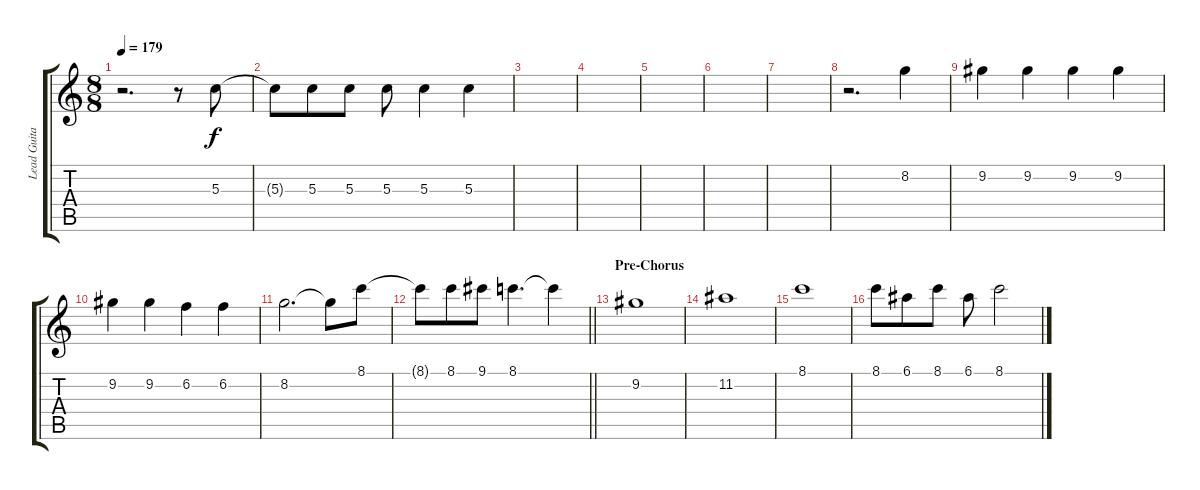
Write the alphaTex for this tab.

\track ("Lead Guitar" "Lead Guita") {instrument overdrivenguitar}
\staff {score tabs}
\tuning (E4 B3 G3 D3 A2 E2) {hide}
\ts (8 8)
\tempo 179
\clef g2
\ks c
r.2{d dy f} r.8 5.3.8 |
5.3{t}.8 5.3.8 5.3.8 5.3.8 5.3.4 5.3.4 |
|
|
|
|
|
r.2{d} 8.2.4 |
9.2.4 9.2.4 9.2.4 9.2.4 |
9.2.4 9.2.4 6.2.4 6.2.4 |
8.2.2{d} 8.2{t}.8 8.1.8 |
\barLineRight lightlight
8.1{t}.8 8.1.8 9.1.8 8.1.4{d} 8.1{t}.4 |
\section ("" "Pre-Chorus")
9.2.1 |
11.2.1 |
8.1.1 |
8.1.8 6.1.8 8.1.8 6.1.8 8.1.2
